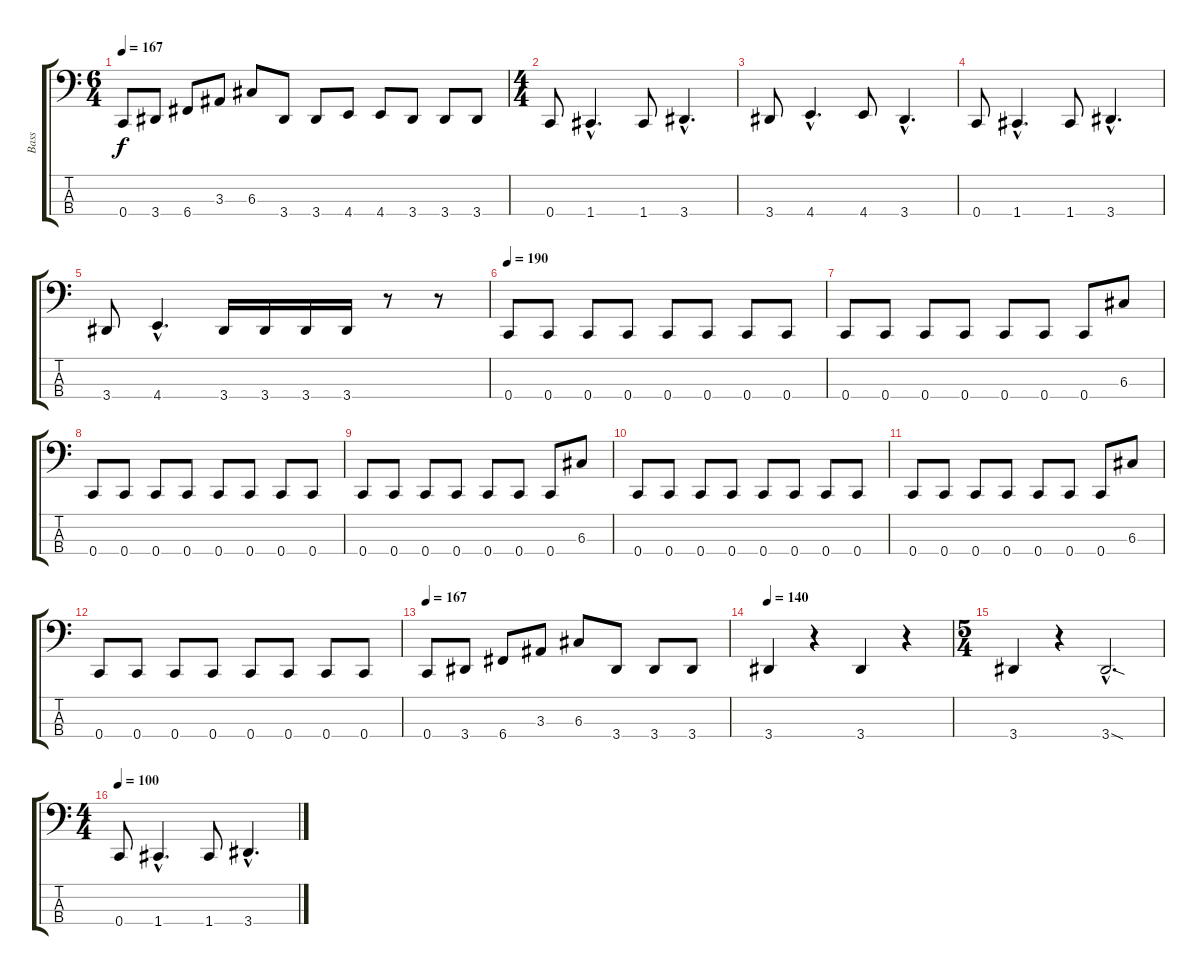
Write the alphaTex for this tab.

\track ("Bass" "Bass") {instrument electricbasspick}
\staff {score tabs}
\tuning (F2 C2 G1 C1) {hide}
\ts (6 4)
\tempo 167
\clef f4
\ks c
0.4.8{dy f} 3.4.8 6.4.8 3.3.8 6.3.8 3.4.8 3.4.8 4.4.8 4.4.8 3.4.8 3.4.8 3.4.8 |
\ts (4 4)
0.4.8 1.4{hac}.4{d} 1.4.8 3.4{hac}.4{d} |
3.4.8 4.4{hac}.4{d} 4.4.8 3.4{hac}.4{d} |
0.4.8 1.4{hac}.4{d} 1.4.8 3.4{hac}.4{d} |
3.4.8 4.4{hac}.4{d} 3.4.16 3.4.16 3.4.16 3.4.16 r.8 r.8 |
\tempo 190
0.4.8 0.4.8 0.4.8 0.4.8 0.4.8 0.4.8 0.4.8 0.4.8 |
0.4.8 0.4.8 0.4.8 0.4.8 0.4.8 0.4.8 0.4.8 6.3.8 |
0.4.8 0.4.8 0.4.8 0.4.8 0.4.8 0.4.8 0.4.8 0.4.8 |
0.4.8 0.4.8 0.4.8 0.4.8 0.4.8 0.4.8 0.4.8 6.3.8 |
0.4.8 0.4.8 0.4.8 0.4.8 0.4.8 0.4.8 0.4.8 0.4.8 |
0.4.8 0.4.8 0.4.8 0.4.8 0.4.8 0.4.8 0.4.8 6.3.8 |
0.4.8 0.4.8 0.4.8 0.4.8 0.4.8 0.4.8 0.4.8 0.4.8 |
\tempo 167
0.4.8 3.4.8 6.4.8 3.3.8 6.3.8 3.4.8 3.4.8 3.4.8 |
\tempo 140
3.4.4 r.4 3.4.4 r.4 |
\ts (5 4)
3.4.4 r.4 3.4{sod hac}.2{d} |
\ts (4 4)
\tempo 100
0.4.8 1.4{hac}.4{d} 1.4.8 3.4{hac}.4{d}
